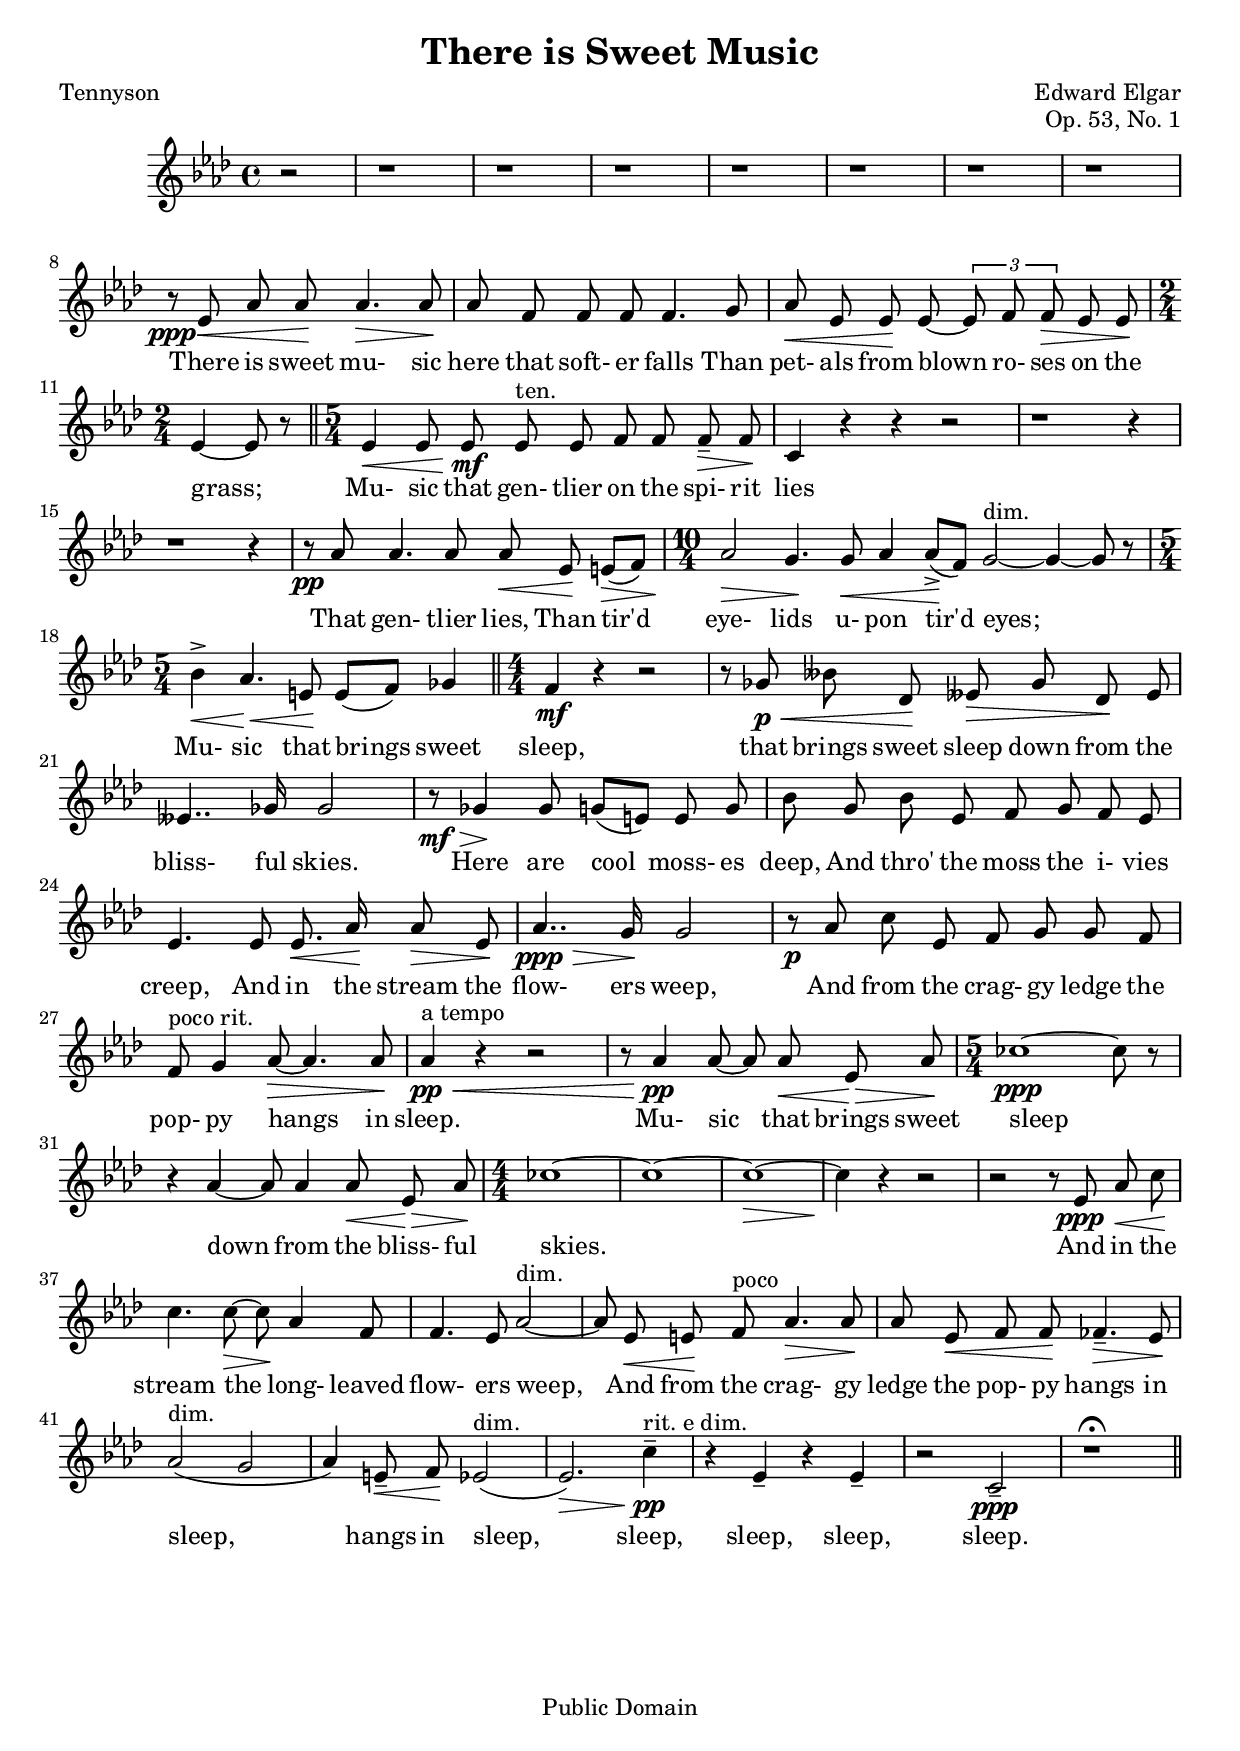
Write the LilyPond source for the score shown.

\version "2.16.0"
\include "mutopia-header.ly"

     melody = \relative c'' {
        \clef treble
        \key as \major
        \time 4/4

        \partial 2 r2 r1 r r r r r r r8\ppp es,8\< as as\! as4.\> as8\! as f f f f4. g8 as\< es es\! es ~ \times 2/3 {es8 f f\>} es8 es\!
        \time 2/4
        es4 ~ es8 r8
        \bar "||"
        \time 5/4
        es4\< es8 es\!\mf es^"ten." es f f f--\> f\! c4 r4 r r2
        r1 r4 r1 r4
        r8\pp as'8 as4. as8 as\< es\! e\> ([f])
        \time 10/4
        as2\> g4.\! g8\< as4 as8->\! ([f]) g2^"dim." ~ g4 ~ g8 r8
        \time 5/4
        bes4->\< as4.\< e8\! e ([f]) ges4
        \bar "||"
        \override Staff.TimeSignature #'style = #'()
        \time 4/4
        f4\mf r4 r2
        r8 ges\p\< beses des,\! eses\> ges des\! eses
        eses4.. ges16 ges2
        r8\mf\> ges4\! ges8 g ([e]) e g
        bes8 g bes es, f g f es
        es4. es8 es8.\< as16\! as8\> es\!
        as4..\>\ppp g16\! g2
        r8\p as c es, f g g f f^"poco rit." g4 as8\> ~ as4. as8\!
        as4\pp\<^"a tempo" r4 r2
        r8 as4\pp as8 ~ as as\< es\!\> as\!
        \time 5/4
        ces1\ppp ~ ces8 r8
        r4 as4 ~ as8 as4 as8\< es\!\> as\!
        \time 4/4
        ces1 ~ ces ~ ces\> ~ ces4\! r4 r2
        r2 r8 es,8\ppp as\< c\! c4. c8\> ~ c\! as4 f8 f4. es8 as2^"dim." ~ as8 es\< e\! f^"poco" as4.\> as8\!
        as es\< f f\! fes4.--\> es8\!
        as2^"dim." (g2 as4) e8--\< f\! es2^"dim."
       (es2.\>) c'4--\!\pp^"rit. e dim."
        r4 es,4-- r es-- r2 c2--\ppp r1\fermata
       \bar "||"
     }

     text = \lyricmode {
        There8 is sweet mu-4. sic8 here that soft- er falls4. Than pet- als from blown ro- ses on the grass; Mu- sic that gen- tlier on the spi- rit lies That gen- tlier lies, Than tir'd eye- lids u- pon tir'd eyes; Mu- sic that brings sweet sleep, that brings sweet sleep down from the bliss- ful skies. Here are cool moss- es deep, And thro' the moss the i- vies creep, And in the stream the flow- ers weep, And from the crag- gy ledge the pop- py hangs in sleep. Mu- sic that brings sweet sleep down from the bliss- ful skies. And in the stream the long- leaved flow- ers weep, And from the crag- gy ledge the pop- py hangs in sleep, hangs in sleep, sleep, sleep, sleep, sleep.
     }

     \score{
        <<
           \context Voice = one {
              \autoBeamOff
              \melody
           }
           \lyricsto "one" \new Lyrics \text
        >>
        \layout { }

  \midi {
    \tempo 4 = 60
    }


      }
